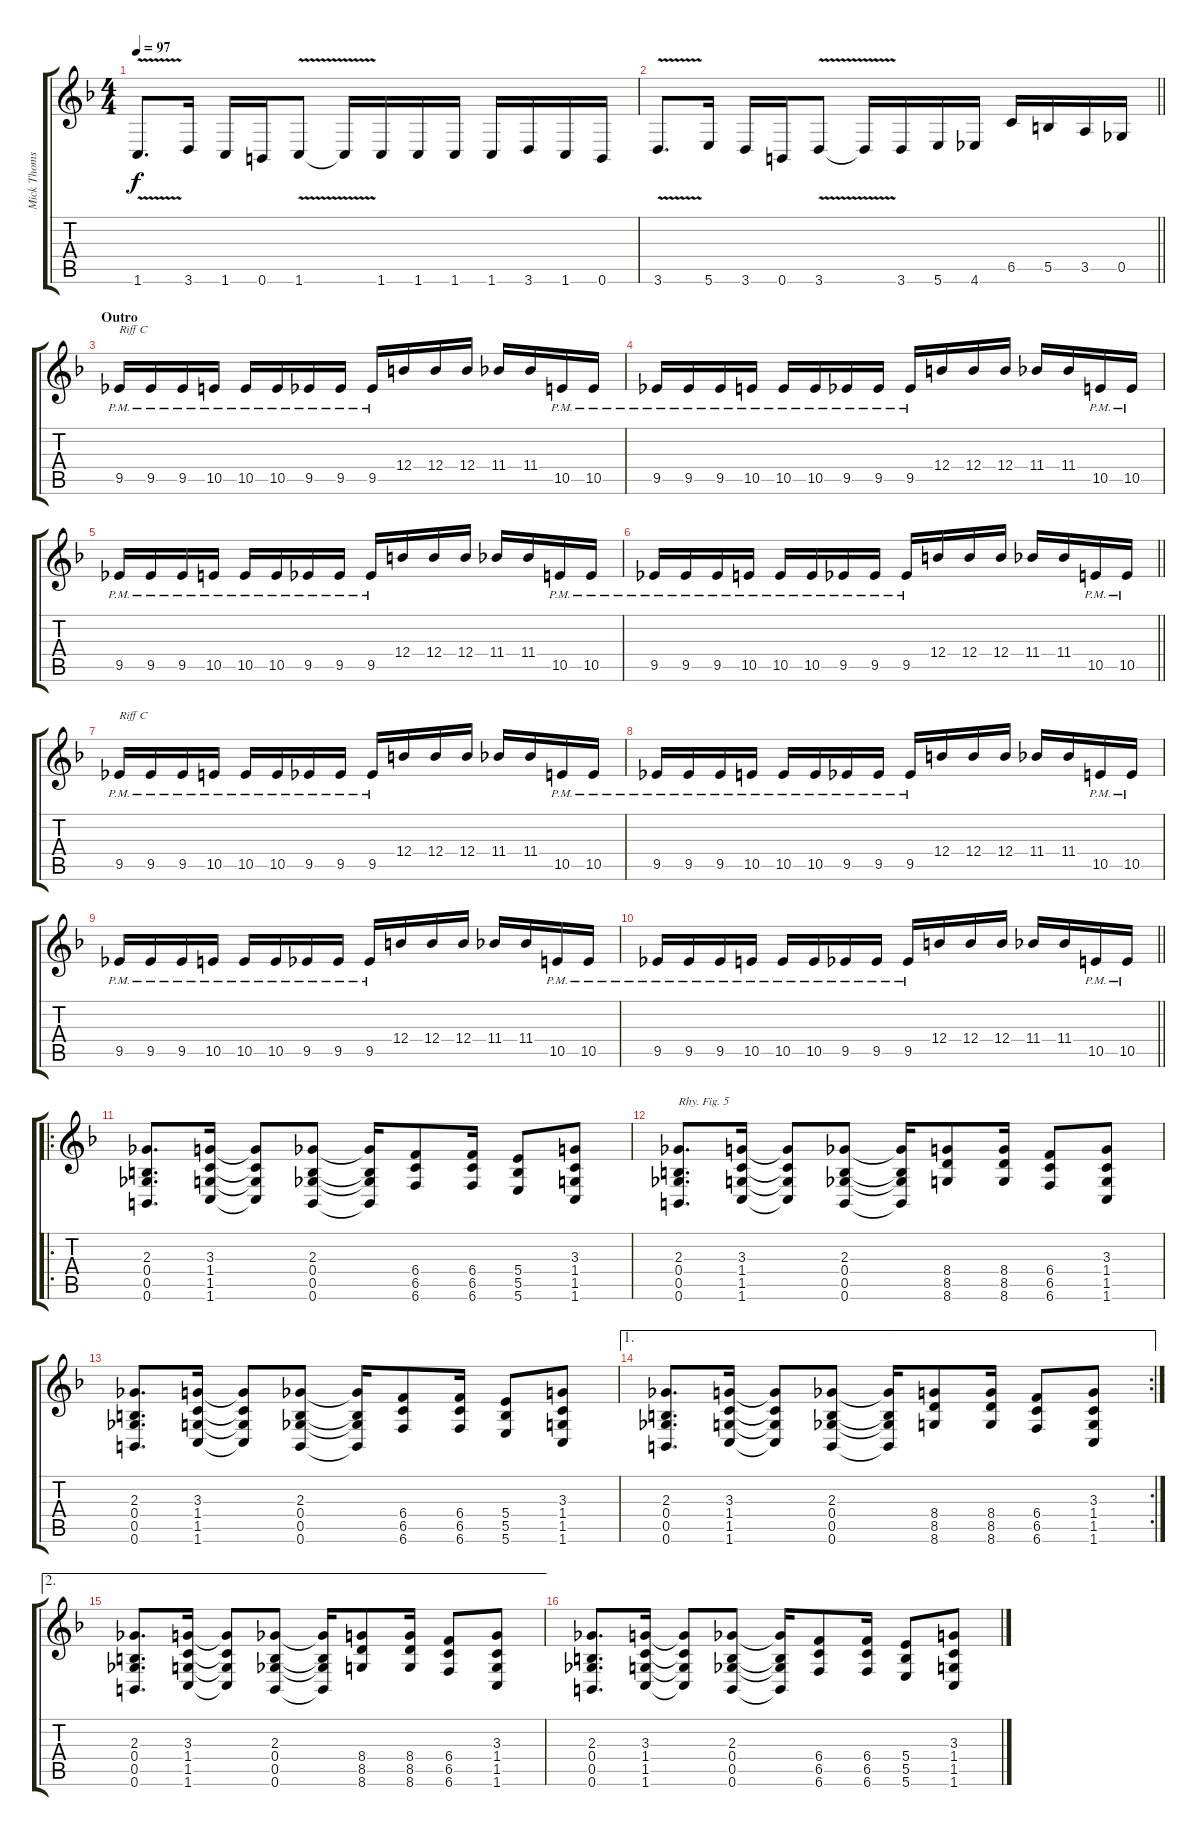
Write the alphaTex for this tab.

\track ("Mick Thomson" "Mick Thoms") {instrument distortionguitar}
\staff {score tabs}
\tuning (Db4 Ab3 E3 B2 Gb2 B1) {hide}
\ts (4 4)
\tempo 97
\clef g2
\ks dminor
1.6{v}.8{d dy f} 3.6.16 1.6.16 0.6.16 1.6{v}.8 1.6{t}.16 1.6.16 1.6.16 1.6.16 1.6.16 3.6.16 1.6.16 0.6.16 |
\barLineRight lightlight
3.6{v}.8{d} 5.6.16 3.6.16 0.6.16 3.6{v}.8 3.6{t}.16 3.6.16 5.6.16 4.6.16 6.5.16 5.5.16 3.5.16 0.5.16 |
\section ("" "Outro")
9.5{pm}.16{txt "Riff C"} 9.5{pm}.16 9.5{pm}.16 10.5{pm}.16 10.5{pm}.16 10.5{pm}.16 9.5{pm}.16 9.5{pm}.16 9.5{pm}.16 12.4.16 12.4.16 12.4.16 11.4.16 11.4.16 10.5{pm}.16 10.5{pm}.16 |
9.5{pm}.16 9.5{pm}.16 9.5{pm}.16 10.5{pm}.16 10.5{pm}.16 10.5{pm}.16 9.5{pm}.16 9.5{pm}.16 9.5{pm}.16 12.4.16 12.4.16 12.4.16 11.4.16 11.4.16 10.5{pm}.16 10.5{pm}.16 |
9.5{pm}.16 9.5{pm}.16 9.5{pm}.16 10.5{pm}.16 10.5{pm}.16 10.5{pm}.16 9.5{pm}.16 9.5{pm}.16 9.5{pm}.16 12.4.16 12.4.16 12.4.16 11.4.16 11.4.16 10.5{pm}.16 10.5{pm}.16 |
\barLineRight lightlight
9.5{pm}.16 9.5{pm}.16 9.5{pm}.16 10.5{pm}.16 10.5{pm}.16 10.5{pm}.16 9.5{pm}.16 9.5{pm}.16 9.5{pm}.16 12.4.16 12.4.16 12.4.16 11.4.16 11.4.16 10.5{pm}.16 10.5{pm}.16 |
9.5{pm}.16{txt "Riff C"} 9.5{pm}.16 9.5{pm}.16 10.5{pm}.16 10.5{pm}.16 10.5{pm}.16 9.5{pm}.16 9.5{pm}.16 9.5{pm}.16 12.4.16 12.4.16 12.4.16 11.4.16 11.4.16 10.5{pm}.16 10.5{pm}.16 |
9.5{pm}.16 9.5{pm}.16 9.5{pm}.16 10.5{pm}.16 10.5{pm}.16 10.5{pm}.16 9.5{pm}.16 9.5{pm}.16 9.5{pm}.16 12.4.16 12.4.16 12.4.16 11.4.16 11.4.16 10.5{pm}.16 10.5{pm}.16 |
9.5{pm}.16 9.5{pm}.16 9.5{pm}.16 10.5{pm}.16 10.5{pm}.16 10.5{pm}.16 9.5{pm}.16 9.5{pm}.16 9.5{pm}.16 12.4.16 12.4.16 12.4.16 11.4.16 11.4.16 10.5{pm}.16 10.5{pm}.16 |
\barLineRight lightlight
9.5{pm}.16 9.5{pm}.16 9.5{pm}.16 10.5{pm}.16 10.5{pm}.16 10.5{pm}.16 9.5{pm}.16 9.5{pm}.16 9.5{pm}.16 12.4.16 12.4.16 12.4.16 11.4.16 11.4.16 10.5{pm}.16 10.5{pm}.16 |
\ro
(2.3 0.4 0.5 0.6).8{d} (3.3 1.4 1.5 1.6).16 (3.3{t} 1.4{t} 1.5{t} 1.6{t}).8 (2.3 0.4 0.5 0.6).8 (2.3{t} 0.4{t} 0.5{t} 0.6{t}).16 (6.4 6.5 6.6).8 (6.4 6.5 6.6).16 (5.4 5.5 5.6).8 (3.3 1.4 1.5 1.6).8 |
(2.3 0.4 0.5 0.6).8{d txt "Rhy. Fig. 5"} (3.3 1.4 1.5 1.6).16 (3.3{t} 1.4{t} 1.5{t} 1.6{t}).8 (2.3 0.4 0.5 0.6).8 (2.3{t} 0.4{t} 0.5{t} 0.6{t}).16 (8.4 8.5 8.6).8 (8.4 8.5 8.6).16 (6.4 6.5 6.6).8 (3.3 1.4 1.5 1.6).8 |
(2.3 0.4 0.5 0.6).8{d} (3.3 1.4 1.5 1.6).16 (3.3{t} 1.4{t} 1.5{t} 1.6{t}).8 (2.3 0.4 0.5 0.6).8 (2.3{t} 0.4{t} 0.5{t} 0.6{t}).16 (6.4 6.5 6.6).8 (6.4 6.5 6.6).16 (5.4 5.5 5.6).8 (3.3 1.4 1.5 1.6).8 |
\ae 1
\rc 2
(2.3 0.4 0.5 0.6).8{d} (3.3 1.4 1.5 1.6).16 (3.3{t} 1.4{t} 1.5{t} 1.6{t}).8 (2.3 0.4 0.5 0.6).8 (2.3{t} 0.4{t} 0.5{t} 0.6{t}).16 (8.4 8.5 8.6).8 (8.4 8.5 8.6).16 (6.4 6.5 6.6).8 (3.3 1.4 1.5 1.6).8 |
\ae 2
(2.3 0.4 0.5 0.6).8{d} (3.3 1.4 1.5 1.6).16 (3.3{t} 1.4{t} 1.5{t} 1.6{t}).8 (2.3 0.4 0.5 0.6).8 (2.3{t} 0.4{t} 0.5{t} 0.6{t}).16 (8.4 8.5 8.6).8 (8.4 8.5 8.6).16 (6.4 6.5 6.6).8 (3.3 1.4 1.5 1.6).8 |
(2.3 0.4 0.5 0.6).8{d} (3.3 1.4 1.5 1.6).16 (3.3{t} 1.4{t} 1.5{t} 1.6{t}).8 (2.3 0.4 0.5 0.6).8 (2.3{t} 0.4{t} 0.5{t} 0.6{t}).16 (6.4 6.5 6.6).8 (6.4 6.5 6.6).16 (5.4 5.5 5.6).8 (3.3 1.4 1.5 1.6).8
